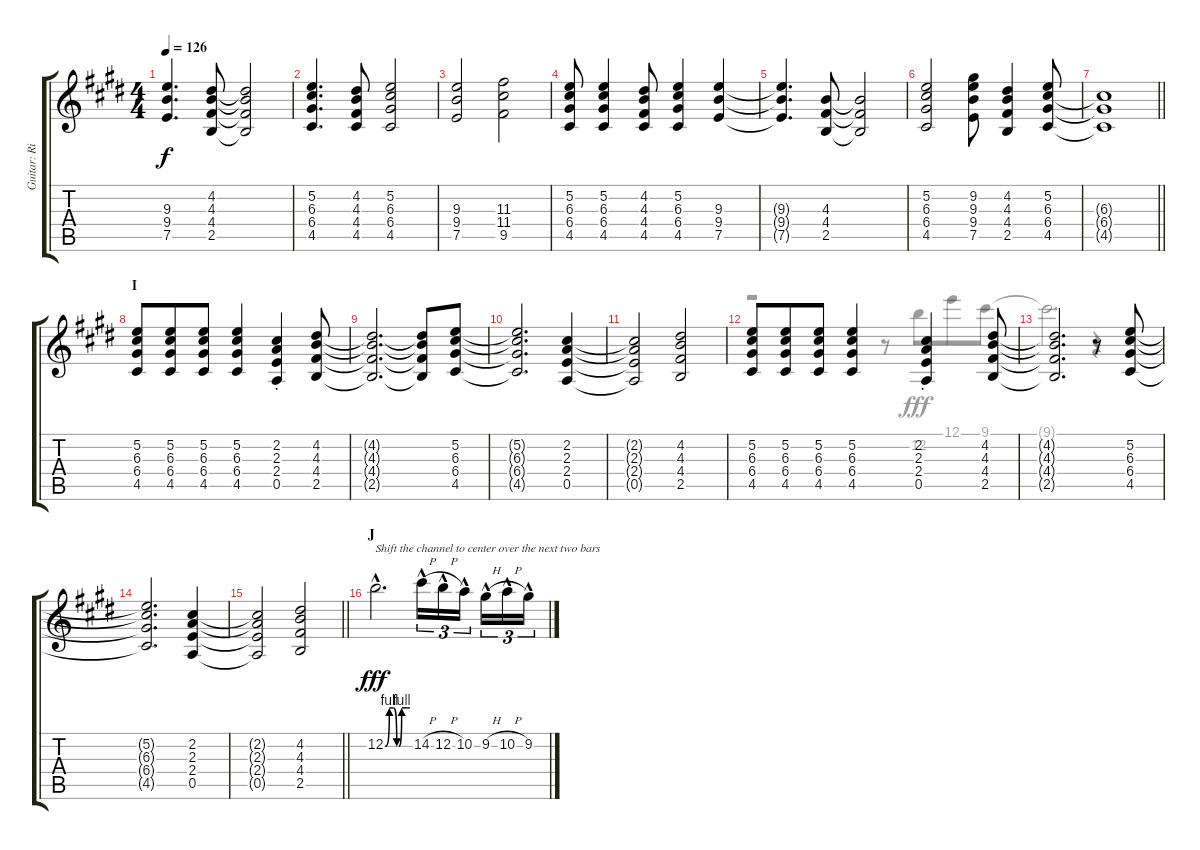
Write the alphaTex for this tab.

\track ("Guitar: Rik" "Guitar: Ri") {instrument overdrivenguitar}
\staff {score tabs}
\tuning (E4 B3 G3 D3 A2 E2) {hide}
\voice
\ts (4 4)
\tempo 126
\clef g2
\ks e
(9.3{t} 9.4{t} 7.5{t}).4{d dy f} (4.2 4.3 4.4 2.5).8 (4.2{t} 4.3{t} 4.4{t} 2.5{t}).2 |
(5.2 6.3 6.4 4.5).4{d} (4.2 4.3 4.4 4.5).8 (5.2 6.3 6.4 4.5).2 |
(9.3 9.4 7.5).2 (11.3 11.4 9.5).2 |
(5.2 6.3 6.4 4.5).8 (5.2 6.3 6.4 4.5).4 (4.2 4.3 4.4 4.5).8 (5.2 6.3 6.4 4.5).4 (9.3 9.4 7.5).4 |
(9.3{t} 9.4{t} 7.5{t}).4{d} (4.3 4.4 2.5).8 (4.3{t} 4.4{t} 2.5{t}).2 |
(5.2 6.3 6.4 4.5).2 (9.2 9.3 9.4 7.5).8 (4.2 4.3 4.4 2.5).4 (5.2 6.3 6.4 4.5).8 |
\barLineRight lightlight
(6.3{t} 6.4{t} 4.5{t}).1 |
\section ("" "I")
(5.2 6.3 6.4 4.5).8 (5.2 6.3 6.4 4.5).8{beam merge} (5.2 6.3 6.4 4.5).8 (5.2 6.3 6.4 4.5).4 (2.2{st} 2.3{st} 2.4{st} 0.5{st}).4 (4.2 4.3 4.4 2.5).8 |
(4.2{t} 4.3{t} 4.4{t} 2.5{t}).2{d} (4.2{t} 4.3{t} 4.4{t} 2.5{t}).8 (5.2 6.3 6.4 4.5).8 |
(5.2{t} 6.3{t} 6.4{t} 4.5{t}).2{d} (2.2 2.3 2.4 0.5).4 |
(2.2{t} 2.3{t} 2.4{t} 0.5{t}).2 (4.2 4.3 4.4 2.5).2 |
(5.2 6.3 6.4 4.5).8 (5.2 6.3 6.4 4.5).8{beam merge} (5.2 6.3 6.4 4.5).8 (5.2 6.3 6.4 4.5).4 (2.2{st} 2.3{st} 2.4{st} 0.5{st}).4 (4.2 4.3 4.4 2.5).8 |
(4.2{t} 4.3{t} 4.4{t} 2.5{t}).2{d} r.8 (5.2 6.3 6.4 4.5).8 |
(5.2{t} 6.3{t} 6.4{t} 4.5{t}).2{d} (2.2 2.3 2.4 0.5).4 |
\barLineRight lightlight
(2.2{t} 2.3{t} 2.4{t} 0.5{t}).2 (4.2 4.3 4.4 2.5).2 |
\section ("" "J")
12.2{be (custom 0 0 10 4 20 4 28 0 30 0 33 0 40 4 55 4 60 4) hac}.2{d txt "Shift the channel to center over the next two bars" dy fff volume 16 balance 8} 14.2{h hac}.16{tu (3 2)} 12.2{h hac}.16{tu (3 2)} 10.2{hac}.16{tu (3 2) beam splitsecondary} 9.2{h hac}.16{tu (3 2)} 10.2{h hac}.16{tu (3 2)} 9.2{hac}.16{tu (3 2)}
\voice
\clef g2
\ottava regular
\simile none
\ks e
|
|
|
|
|
|
\barLineRight lightlight
|
|
|
|
|
r.2 r.8 12.2.8{beam merge} 12.1.8 9.1.8 |
9.1{t}.2{d} r.4 |
|
\barLineRight lightlight
|
